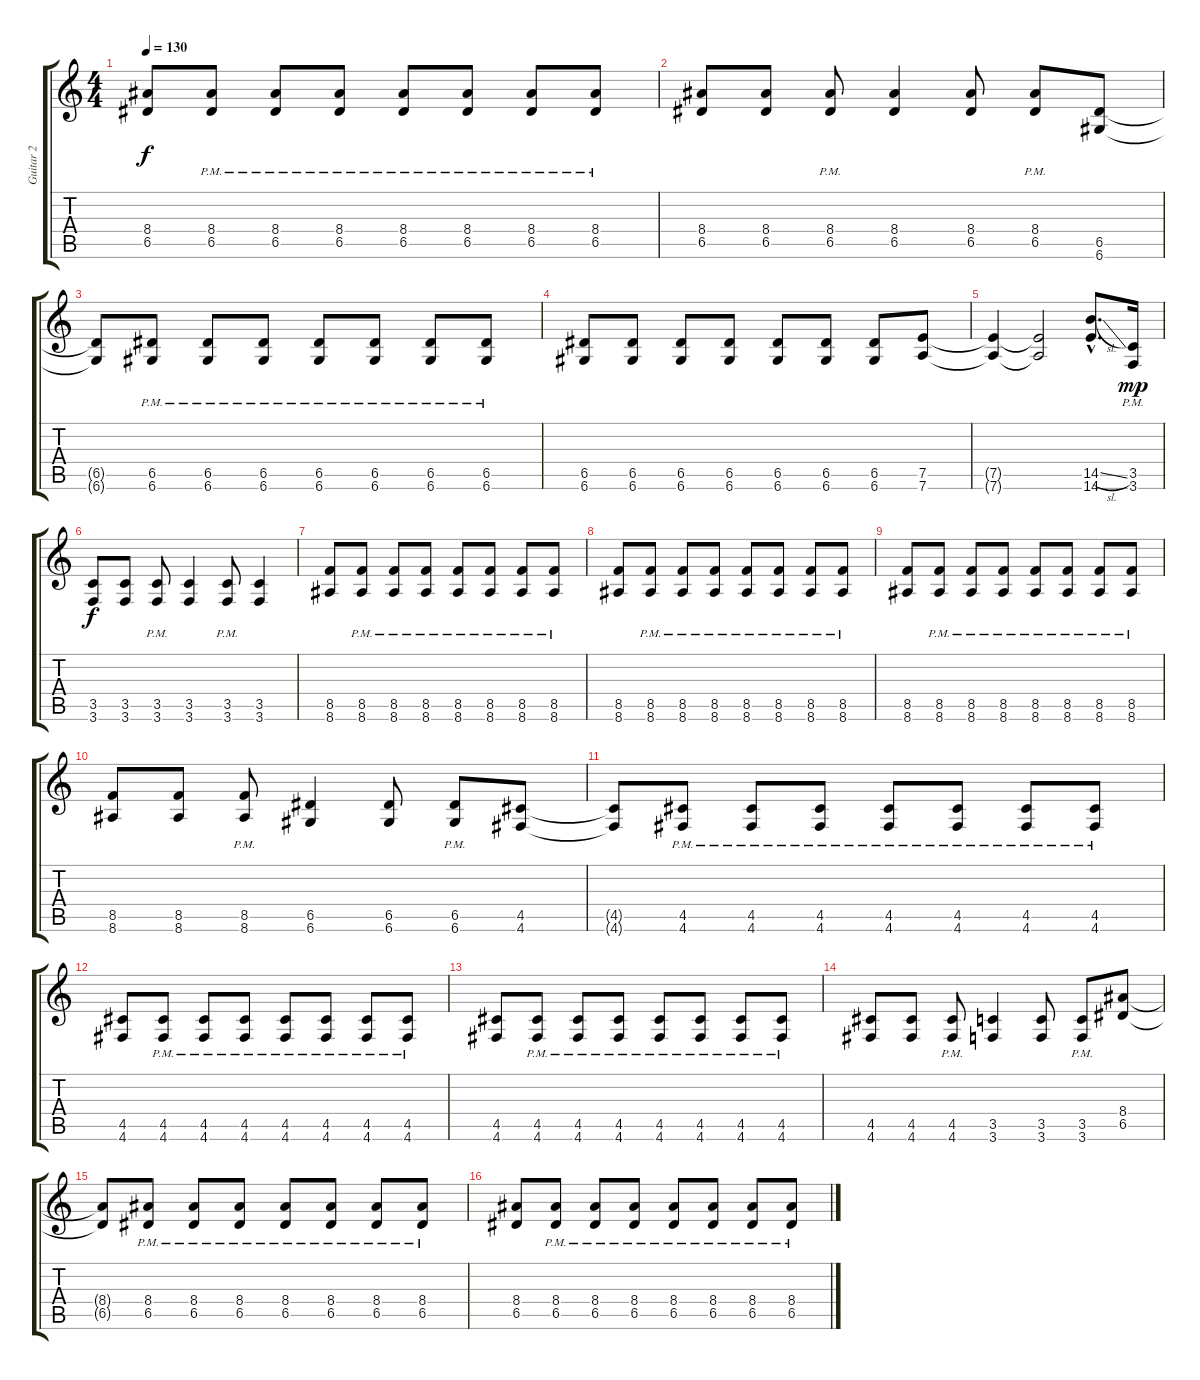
\track ("Guitar 2" "Guitar 2") {instrument distortionguitar}
\staff {score tabs}
\tuning (E4 B3 G3 D3 A2 D2) {hide}
\ts (4 4)
\tempo 130
\clef g2
\ks c
(8.4 6.5).8{dy f} (8.4{pm} 6.5{pm}).8 (8.4{pm} 6.5{pm}).8 (8.4{pm} 6.5{pm}).8 (8.4{pm} 6.5{pm}).8 (8.4{pm} 6.5{pm}).8 (8.4{pm} 6.5{pm}).8 (8.4{pm} 6.5{pm}).8 |
(8.4 6.5).8 (8.4 6.5).8 (8.4{pm} 6.5{pm}).8 (8.4 6.5).4 (8.4 6.5).8 (8.4{pm} 6.5{pm}).8 (6.5 6.6).8 |
(6.5{t} 6.6{t}).8 (6.5{pm} 6.6{pm}).8 (6.5{pm} 6.6{pm}).8 (6.5{pm} 6.6{pm}).8 (6.5{pm} 6.6{pm}).8 (6.5{pm} 6.6{pm}).8 (6.5{pm} 6.6{pm}).8 (6.5{pm} 6.6{pm}).8 |
(6.5 6.6).8 (6.5 6.6).8 (6.5 6.6).8 (6.5 6.6).8 (6.5 6.6).8 (6.5 6.6).8 (6.5 6.6).8 (7.5 7.6).8 |
(7.5{t} 7.6{t}).4 (7.5{t} 7.6{t}).2 (14.5{sl hac} 14.6{hac}).8{d} (3.5{pm} 3.6{pm}).16{dy mp} |
(3.5 3.6).8{dy f} (3.5 3.6).8 (3.5{pm} 3.6{pm}).8 (3.5 3.6).4 (3.5{pm} 3.6{pm}).8 (3.5 3.6).4 |
(8.5 8.6).8{volume 13} (8.5{pm} 8.6{pm}).8 (8.5{pm} 8.6{pm}).8 (8.5{pm} 8.6{pm}).8 (8.5{pm} 8.6{pm}).8 (8.5{pm} 8.6{pm}).8 (8.5{pm} 8.6{pm}).8 (8.5{pm} 8.6{pm}).8 |
(8.5 8.6).8 (8.5{pm} 8.6{pm}).8 (8.5{pm} 8.6{pm}).8 (8.5{pm} 8.6{pm}).8 (8.5{pm} 8.6{pm}).8 (8.5{pm} 8.6{pm}).8 (8.5{pm} 8.6{pm}).8 (8.5{pm} 8.6{pm}).8 |
(8.5 8.6).8 (8.5{pm} 8.6{pm}).8 (8.5{pm} 8.6{pm}).8 (8.5{pm} 8.6{pm}).8 (8.5{pm} 8.6{pm}).8 (8.5{pm} 8.6{pm}).8 (8.5{pm} 8.6{pm}).8 (8.5{pm} 8.6{pm}).8 |
(8.5 8.6).8 (8.5 8.6).8 (8.5{pm} 8.6{pm}).8 (6.5 6.6).4 (6.5 6.6).8 (6.5{pm} 6.6{pm}).8 (4.5 4.6).8 |
(4.5{t} 4.6{t}).8 (4.5{pm} 4.6{pm}).8 (4.5{pm} 4.6{pm}).8 (4.5{pm} 4.6{pm}).8 (4.5{pm} 4.6{pm}).8 (4.5{pm} 4.6{pm}).8 (4.5{pm} 4.6{pm}).8 (4.5{pm} 4.6{pm}).8 |
(4.5 4.6).8 (4.5{pm} 4.6{pm}).8 (4.5{pm} 4.6{pm}).8 (4.5{pm} 4.6{pm}).8 (4.5{pm} 4.6{pm}).8 (4.5{pm} 4.6{pm}).8 (4.5{pm} 4.6{pm}).8 (4.5{pm} 4.6{pm}).8 |
(4.5 4.6).8 (4.5{pm} 4.6{pm}).8 (4.5{pm} 4.6{pm}).8 (4.5{pm} 4.6{pm}).8 (4.5{pm} 4.6{pm}).8 (4.5{pm} 4.6{pm}).8 (4.5{pm} 4.6{pm}).8 (4.5{pm} 4.6{pm}).8 |
(4.5 4.6).8 (4.5 4.6).8 (4.5{pm} 4.6{pm}).8 (3.5 3.6).4 (3.5 3.6).8 (3.5{pm} 3.6{pm}).8 (8.4 6.5).8 |
(8.4{t} 6.5{t}).8 (8.4{pm} 6.5{pm}).8 (8.4{pm} 6.5{pm}).8 (8.4{pm} 6.5{pm}).8 (8.4{pm} 6.5{pm}).8 (8.4{pm} 6.5{pm}).8 (8.4{pm} 6.5{pm}).8 (8.4{pm} 6.5{pm}).8 |
(8.4 6.5).8 (8.4{pm} 6.5{pm}).8 (8.4{pm} 6.5{pm}).8 (8.4{pm} 6.5{pm}).8 (8.4{pm} 6.5{pm}).8 (8.4{pm} 6.5{pm}).8 (8.4{pm} 6.5{pm}).8 (8.4{pm} 6.5{pm}).8
